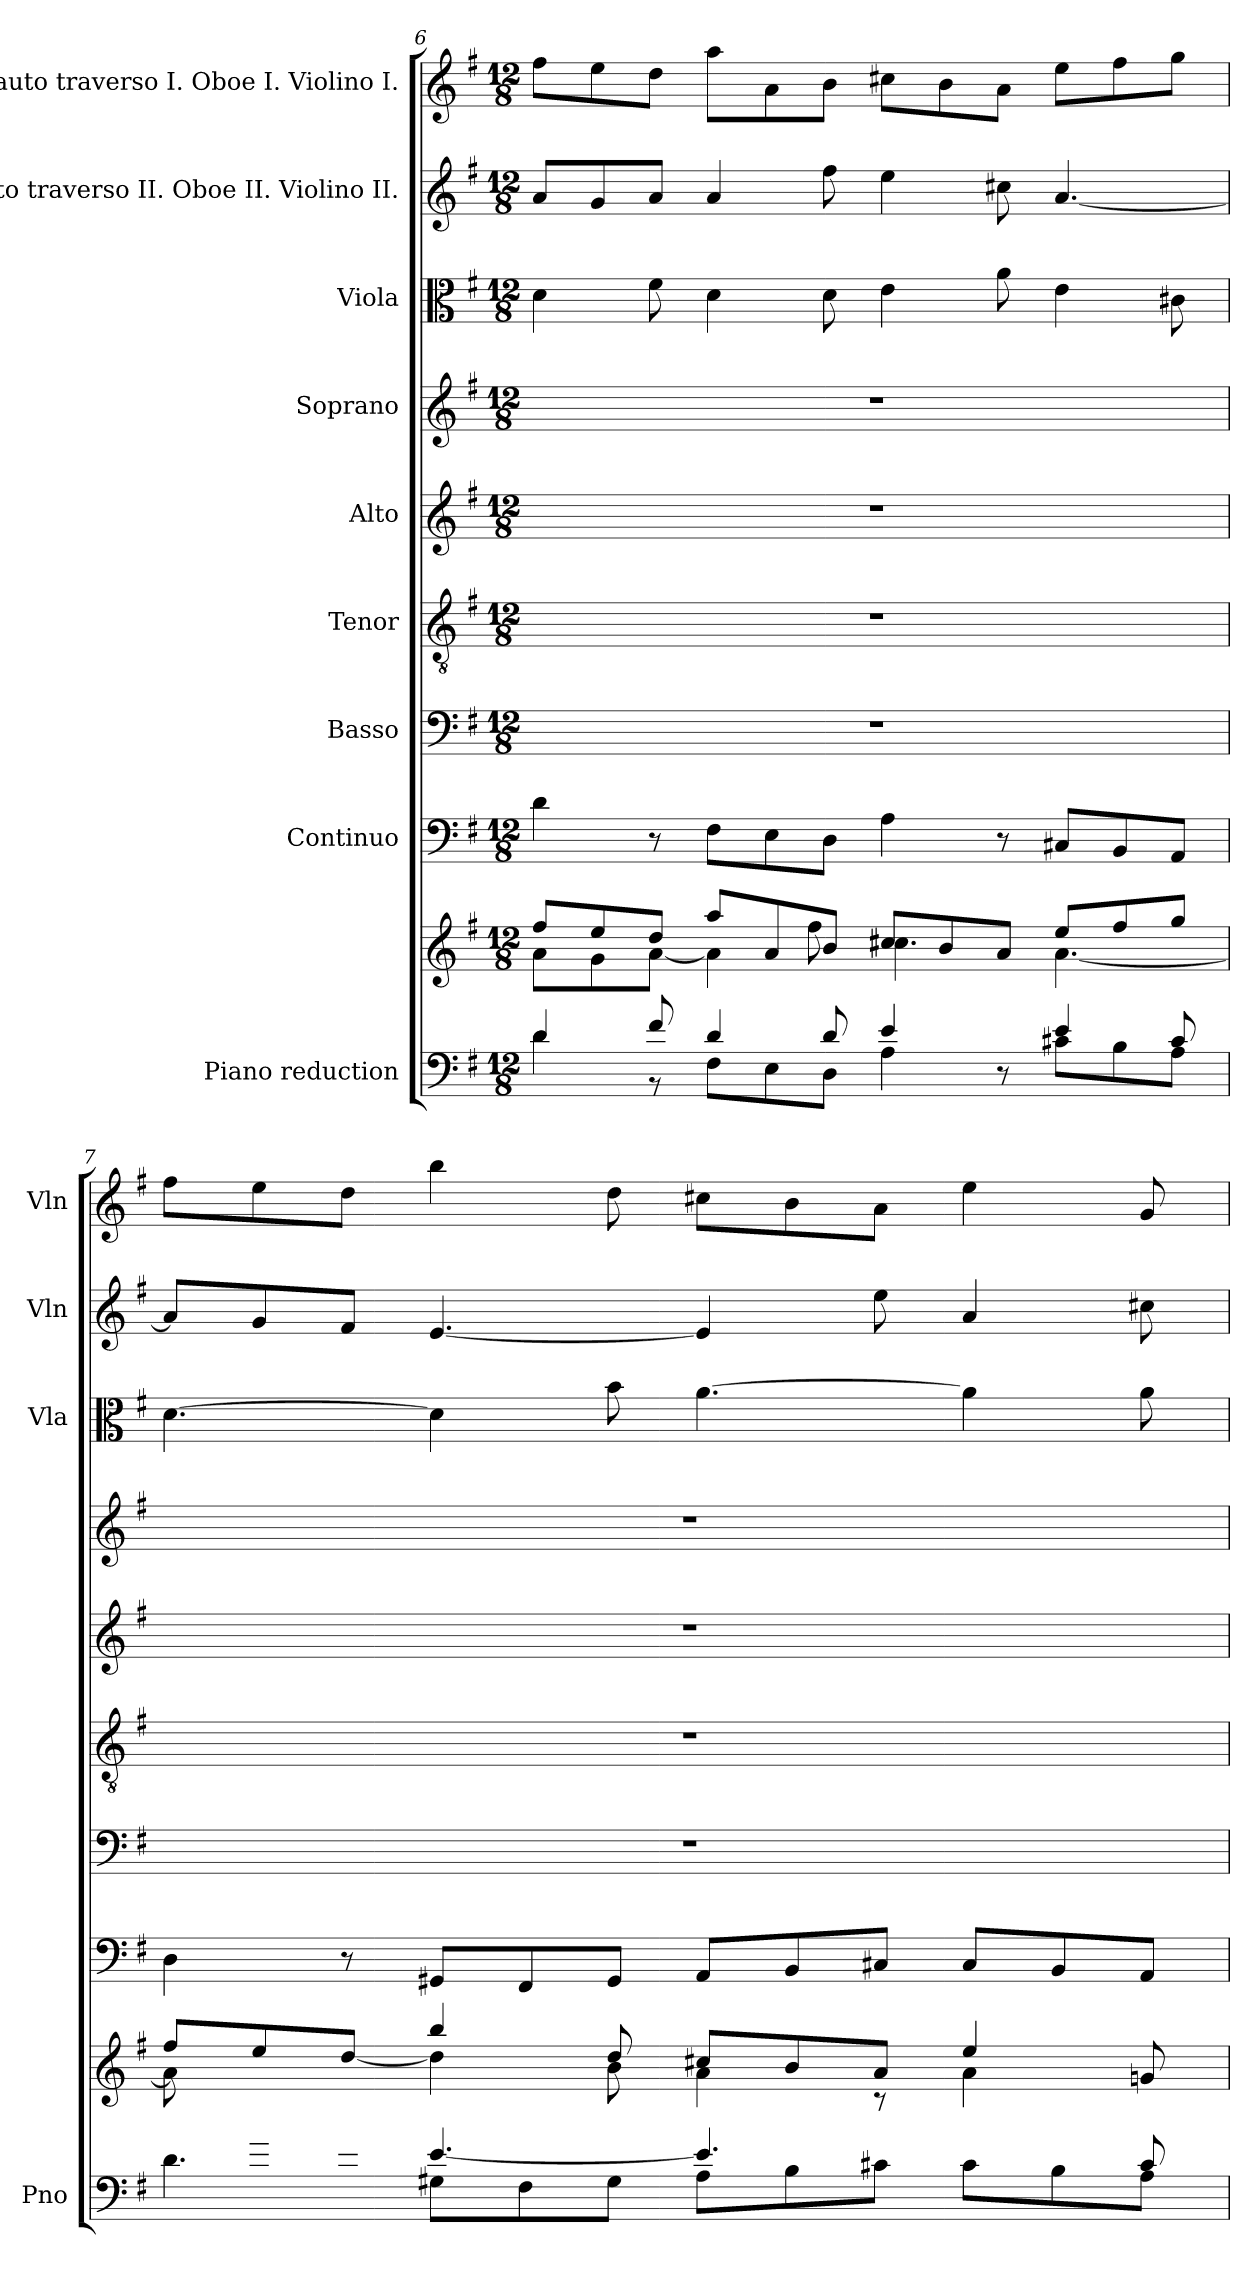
**kern	**kern	**kern	**kern	**kern	**kern	**kern	**kern	**kern	**kern
*part9	*part9	*part8	*part7	*part6	*part5	*part4	*part3	*part2	*part1
*staff10	*staff9	*staff8	*staff7	*staff6	*staff5	*staff4	*staff3	*staff2	*staff1
*I"Piano reduction	*	*I"Continuo	*I"Basso	*I"Tenor	*I"Alto	*I"Soprano	*I"Viola	*I"Flauto traverso II. Oboe II. Violino II.	*I"Flauto traverso I. Oboe I. Violino I.
*I'Pno	*	*	*	*	*	*	*I'Vla	*I'Vln	*I'Vln
*clefF4	*clefG2	*clefF4	*clefF4	*clefGv2	*clefG2	*clefG2	*clefC3	*clefG2	*clefG2
*k[f#]	*k[f#]	*k[f#]	*k[f#]	*k[f#]	*k[f#]	*k[f#]	*k[f#]	*k[f#]	*k[f#]
*M12/8	*M12/8	*M12/8	*M12/8	*M12/8	*M12/8	*M12/8	*M12/8	*M12/8	*M12/8
=6	=6	=6	=6	=6	=6	=6	=6	=6	=6
*^	*^	*	*	*	*	*	*	*	*
4d/	4d\	8ff#/L	8a\L	4d\	1.r	1.r	1.r	1.r	4d\	8a/L	8ff#\L
.	.	8ee/	8g\	.	.	.	.	.	.	8g/	8ee\
8f#/	8r	8dd/J	[8a\J	8r	.	.	.	.	8f#\	8a/J	8dd\J
4d/	8F#\L	8aa/L	4a\]	8F#\L	.	.	.	.	4d\	4a/	8aa\L
.	8E\	8a/	.	8E\	.	.	.	.	.	.	8a\
8d/	8D\J	8b/J	8ff#\	8D\J	.	.	.	.	8d\	8ff#\	8b\J
4e/	4A\	8cc#X/L	4.cc#\	4A\	.	.	.	.	4e\	4ee\	8cc#X\L
.	.	8b/	.	.	.	.	.	.	.	.	8b\
8r	8ryy	8a/J	.	8r	.	.	.	.	8a\	8cc#X\	8a\J
4e/	8c#X\L	8ee/L	[4.a\	8C#X/L	.	.	.	.	4e\	[4.a/	8ee\L
.	8B\	8ff#/	.	8BB/	.	.	.	.	.	.	8ff#\
8c#/	8A\J	8gg/J	.	8AA/J	.	.	.	.	8c#X\	.	8gg\J
=7	=7	=7	=7	=7	=7	=7	=7	=7	=7	=7	=7
*	*^	*	*	*	*	*	*	*	*	*	*
8ryy	4.ryy	4.d\	8ff#/L	8a\L]	4D\	1.r	1.r	1.r	1.r	[4.d\	8a/L]	8ff#\L
8g/	.	.	8ee/	4ryy	.	.	.	.	.	.	8g/	8ee\
8f#/J	.	.	[<8dd/J	.	8r	.	.	.	.	.	8f#/J	8dd\J
1ryy	[4.e/	8G#X\L	4bb/	4dd\]	8GG#X/L	.	.	.	.	4d\]	[4.e/	4bb\
.	.	8F#\	.	.	8FF#/	.	.	.	.	.	.	.
.	.	8G#\J	8dd/	8b\	8GG#/J	.	.	.	.	8b\	.	8dd\
.	4.e/]	8A\L	8cc#X/L	4a\	8AA/L	.	.	.	.	[4.a\	4e/]	8cc#X\L
.	.	8B\	8b/	.	8BB/	.	.	.	.	.	.	8b\
.	.	8c#X\J	8a/J	8r	8C#X/J	.	.	.	.	.	8ee\	8a\J
.	4ryy	8c#\L	4ee/	4a\	8C#/L	.	.	.	.	4a\]	4a/	4ee\
.	.	8B\	.	.	8BB/	.	.	.	.	.	.	.
8ryy	8c#/	8A\J	8gn/	8ryy	8AA/J	.	.	.	.	8a\	8cc#X\	8g/
*v	*v	*v	*	*	*	*	*	*	*	*	*	*
*	*v	*v	*	*	*	*	*	*	*	*
=	=	=	=	=	=	=	=	=	=
*-	*-	*-	*-	*-	*-	*-	*-	*-	*-
